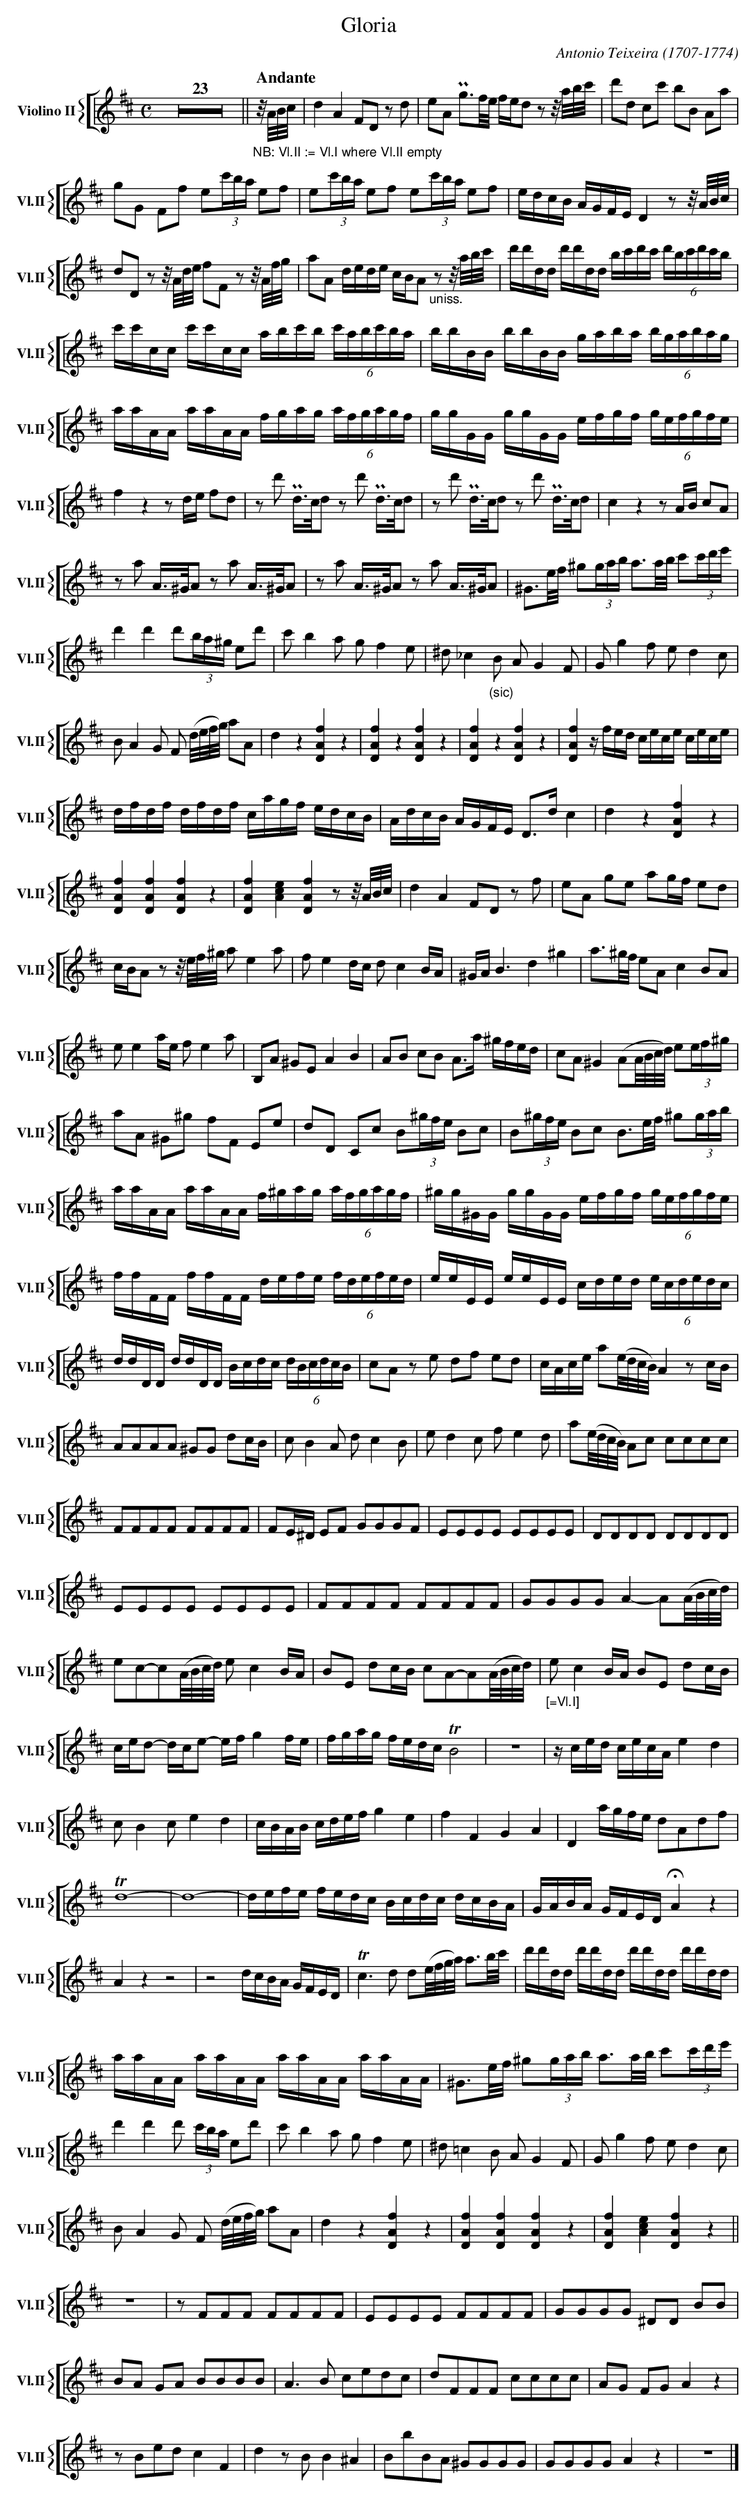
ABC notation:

X:1
T:Gloria
C:Antonio Teixeira (1707-1774)
M:C
L:1/4
K:D
V: 8 clef=treble name="Violino II" sname="Vl.II"
%%staves [{ 8 }]
     Z23 || \
[Q: "Andante"] "_NB: Vl.II := Vl.I where Vl.II empty" z/// A///B///c/// | d A F/D/ z/d/ | e/A/ !pralltriller!g3/4f1/8e1/8  f//e//d/ z/ z/// a///b///c'/// | d'/d/ c/c'/ b/B/ A/a/ | g/G/ F/f/ e/(3c'//b//a// e/f/ | e/(3c'//b//a// e/f/ e/(3c'//b//a// e/f/ | \
     e//d//c//B// A//G//F//E// D z/z/// A///B///c/// | d/D/ z/z/// A///d///e/// f/F/ z/z/// A///f///g/// | \
     a/A/ d//e//d//e// c//B//A/ "_uniss." z/z///a///b///c'/// | \
[L:1/16] d'd'dd d'd'dd bc'd'c' (6:4d'bc'd'c'b | c'c'cc c'c'cc abc'b (6:4c'abc'ba | bbBB bbBB gaba (6:4bgabag | aaAA aaAA fgag (6:4afgagf | ggGG ggGG efgf (6:4gefgfe | \
[L:1/4] f z z/d//e// f/d/ | z/d'/ !pralltriller!d//>c//d/  z/d'/ !pralltriller!d//>c//d/ | \
     z/d'/ !pralltriller!d//>c//d/  z/d'/ !pralltriller!d//>c//d/ | c z z/A//B// c/A/ | \
     z/a/ A//>^G//A/ z/a/ A//>^G//A/ | z/a/ A//>^G//A/ z/a/ A//>^G//A/ | \
     ^G3/4e///f/// ^g/(3:g//a//b// a3/4a///b/// c'/(3:c'//d'//e'// | \
     d'd' d'/(3:b//a//^g// e/d'/ | c'/ b a/ g/ f e/ | \
     ^d/ _c "_(sic)" B/ A/ G F/ | \
     G/ g f/ e/ d c/ | B/ A G/ F/ (d///e///f///g///) a/A/ | d z [DAf] z | \
     [DAf]z[DAf]z | [DAf]z[DAf]z | [DAf] [L:1/16] zfed cece cece | dfdf dfdf cagf edcB | AdcB AGFE [L:1/4] \
     D/>d/ c | d z [DAf] z | [DAf][DAf][DAf]z | [DAf] [Ace] [DAf] z/z/// A///B///c/// | \
     d A F/D/ z/f/ | e/A/ g/e/ a/g//f// e/d/ | c//B//A/ z/z///e///f///^g/// a/ea/ | f/e d//c// d/c B//A// | \
     ^G//A// B3/2 d ^g | a3/4^g///f/// e/A/ c B/A/ | e/ e a//e// f/ e a/ | B,/A/ ^G/E/ AB | \
     A/B/ c/B/ A/>a/ ^g//f//e//d// | c/A/ ^G (A/A///B///c///d///) e/(3:e//f//^g// | \
     a/A/ ^G/^g/ f/F/ E/e/ | d/D/ C/c/ B/(3:^g//f//e// B/c/ |\
     B/(3:^g//f//e// B/c/ B3/4e///f/// ^g/(3:g//a//b// | \
[L:1/16]  aaAA aaAA f^gag (6:4afgagf | ^gg^GG ggGG efgf (6:4gefgfe | \
     ffFF ffFF defe  (6:4fdefed | eeEE eeEE cded (6:4ecdedc |  ddDD ddDD Bcdc  (6:4dBcdcB | \
[L:1/4] c/A/ z/e/ d/f/ e/d/ |  c//A//c//e// a/(e///d///c///B///) A z/c//B// | \
     A/A/A/A/ ^G/G/ d/c//B// |  c/ B A/ d/ c B/ | e/ d c/ f/ e d/ | \
     a/(e///d///c///B///) A/c/ c/c/c/c/ | F/F/F/F/ F/F/F/F/ | F/E//^D// E/F/ G/G/G/F/ | \
     E/E/E/E/ E/E/E/E/ | D/D/D/D/ D/D/D/D/ | E/E/E/E/ E/E/E/E/ | F/F/F/F/ F/F/F/F/ | \
     G/G/G/G/ A-A/(A///B///c///d///) | e/c/-c/(A///B///c///d///) e/cB//A// | \
     B/E/ d/c//B// c/A/-A/(A///B///c///d///) | \
     "_[=Vl.I]" e/cB//A// B/E/ d/c//B// | c//e//d/- d//c//e/- e//f//gf//e// | \
     f//g//a//g// f//e//d//c// !trill!B2 | Z | z//c//e//d// c//e//c//A// ed | c/Bc/ed | \
     c//B//A//B// c//d//e//f// ge | fFGA | \
     D a//g//f//e// d/A/d/f/ | !trill!d4 -| d4 -| d//e//f//e// f//e//d//c// B//c//d//c// d//c//B//A// | \
     G//A//B//A// G//F//E//D// !fermata!Az | Azz2 | \
     z2 d//c//B//A// G//F//E//D//  | !trill!c>d d/(e///f///g///a///) a3/4b///c'///  | \
[L:1/16] d'd'dd d'd'dd d'd'dd d'd'dd | aaAA aaAA aaAA aaAA | \
[L:1/4] ^G3/4e///f/// ^g/(3:g//a//b// a3/4a///b/// c'/(3:c'//d'//e'// | \
     d'd' d'/ (3:c'//b//a// e/d'/ |  c'/ba/ g/ fe/ | ^d/=cB/ A/ GF/ | \
     G/gf/ e/ dc/ | B/AG/ F/ (d///e///f///g///) a/A/ |  d z [DAf] z | \
     [DAf][DAf][DAf]z | [DAf][Ace][DAf]z ||  Z | z/F/F/F/ F/F/F/F/ | E/E/E/E/ F/F/F/F/ | \
     G/G/G/G/ ^D/D/ B/B/ | B/A/ G/A/ B/B/B/B/ | A>B c/e/d/c/ | d/F/F/F/ c/c/c/c/ | A/G/ F/G/ Az | \
     z/B/e/d/ cF | dz/B/B^A | B/b/B/A/ ^G/G/G/G/ | G/G/G/G/ A z | Z|]
